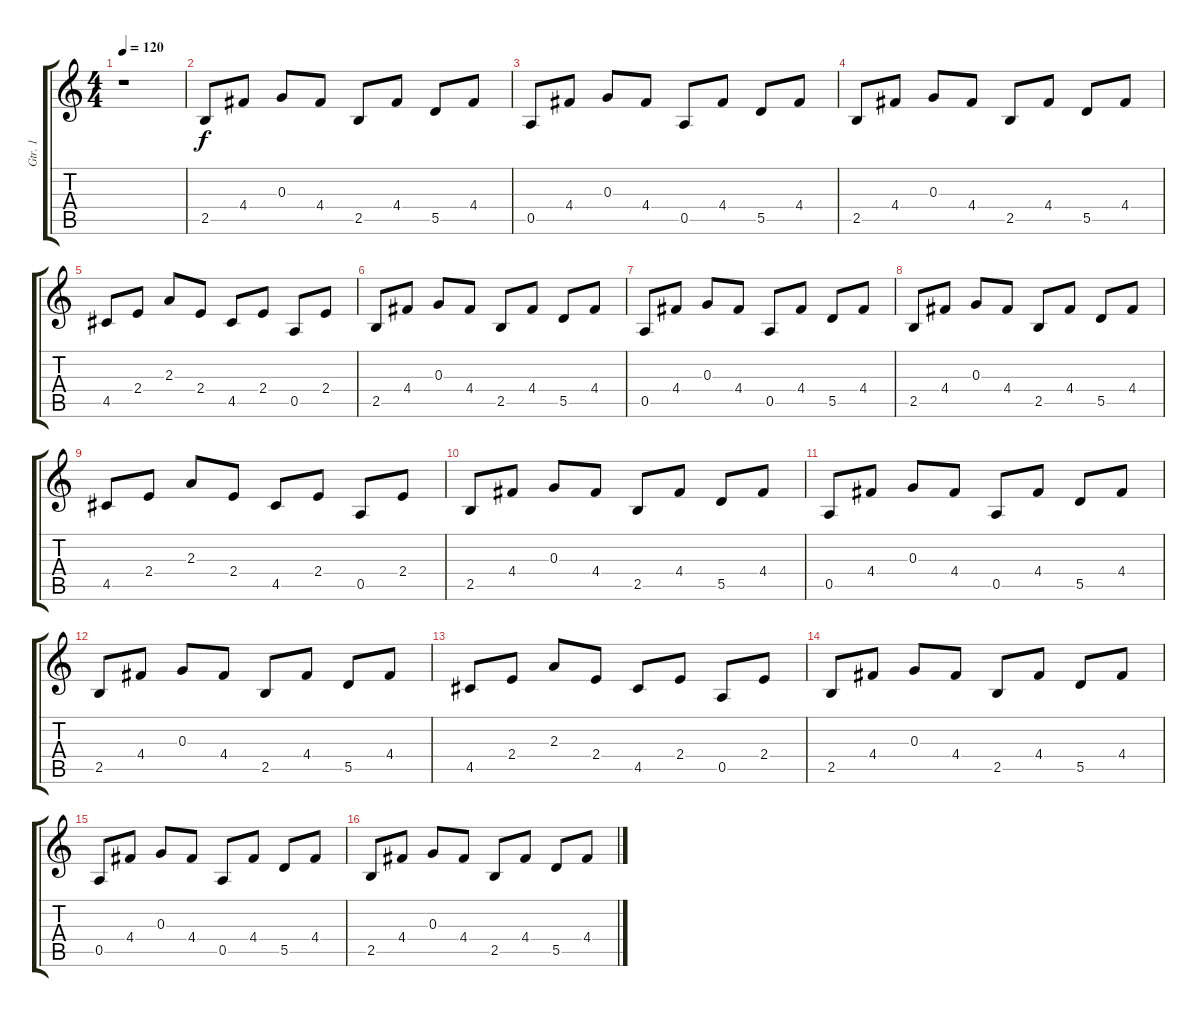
\track ("Gtr. 1" "Gtr. 1") {instrument acousticguitarsteel}
\staff {score tabs}
\tuning (E4 B3 G3 D3 A2 E2) {hide}
\ts (4 4)
\tempo 120
\tempo 116
\tempo 120
\clef g2
\ks c
r.1{dy f instrument acousticguitarsteel} |
2.5.8 4.4.8 0.3.8 4.4.8 2.5.8 4.4.8 5.5.8 4.4.8 |
0.5.8 4.4.8 0.3.8 4.4.8 0.5.8 4.4.8 5.5.8 4.4.8 |
2.5.8 4.4.8 0.3.8 4.4.8 2.5.8 4.4.8 5.5.8 4.4.8 |
4.5.8 2.4.8 2.3.8 2.4.8 4.5.8 2.4.8 0.5.8 2.4.8 |
2.5.8 4.4.8 0.3.8 4.4.8 2.5.8 4.4.8 5.5.8 4.4.8 |
0.5.8 4.4.8 0.3.8 4.4.8 0.5.8 4.4.8 5.5.8 4.4.8 |
2.5.8 4.4.8 0.3.8 4.4.8 2.5.8 4.4.8 5.5.8 4.4.8 |
4.5.8 2.4.8 2.3.8 2.4.8 4.5.8 2.4.8 0.5.8 2.4.8 |
2.5.8 4.4.8 0.3.8 4.4.8 2.5.8 4.4.8 5.5.8 4.4.8 |
0.5.8 4.4.8 0.3.8 4.4.8 0.5.8 4.4.8 5.5.8 4.4.8 |
2.5.8 4.4.8 0.3.8 4.4.8 2.5.8 4.4.8 5.5.8 4.4.8 |
4.5.8 2.4.8 2.3.8 2.4.8 4.5.8 2.4.8 0.5.8 2.4.8 |
2.5.8 4.4.8 0.3.8 4.4.8 2.5.8 4.4.8 5.5.8 4.4.8 |
0.5.8 4.4.8 0.3.8 4.4.8 0.5.8 4.4.8 5.5.8 4.4.8 |
2.5.8 4.4.8 0.3.8 4.4.8 2.5.8 4.4.8 5.5.8 4.4.8
